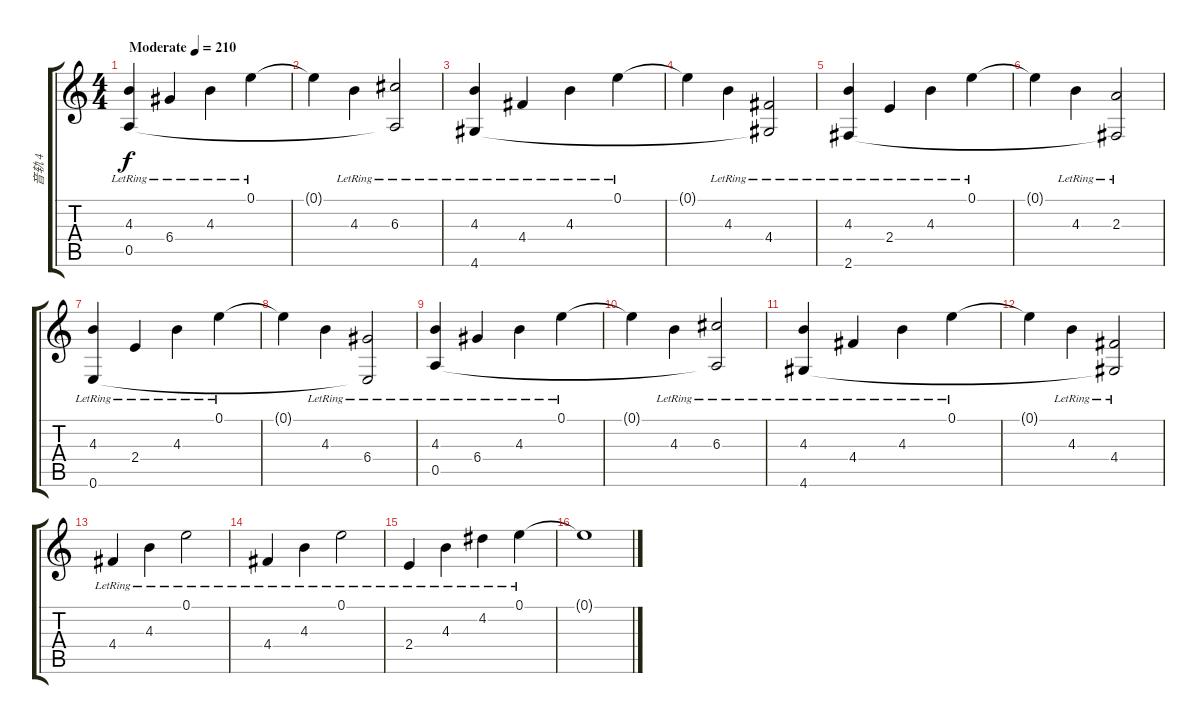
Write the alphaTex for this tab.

\track ("音轨 4" "音轨 4") {instrument overdrivenguitar}
\staff {score tabs}
\tuning (E4 B3 G3 D3 A2 E2) {hide}
\ts (4 4)
\tempo (210 "Moderate")
\clef g2
\ks c
(4.3{lr} 0.5{lr}).4{dy f instrument acousticguitarnylon} 6.4{lr}.4 4.3{lr}.4 0.1{lr}.4 |
0.1{t}.4 4.3{lr}.4 (6.3{lr} 0.5{t}).2 |
(4.3{lr} 4.6{lr}).4 4.4{lr}.4 4.3{lr}.4 0.1{lr}.4 |
0.1{t}.4 4.3{lr}.4 (4.4{lr} 4.6{t}).2 |
(4.3{lr} 2.6{lr}).4 2.4{lr}.4 4.3{lr}.4 0.1{lr}.4 |
0.1{t}.4 4.3{lr}.4 (2.3{lr} 2.6{t}).2 |
(4.3{lr} 0.6{lr}).4 2.4{lr}.4 4.3{lr}.4 0.1{lr}.4 |
0.1{t}.4 4.3{lr}.4 (6.4{lr} 0.6{t}).2 |
(4.3{lr} 0.5{lr}).4 6.4{lr}.4 4.3{lr}.4 0.1{lr}.4 |
0.1{t}.4 4.3{lr}.4 (6.3{lr} 0.5{t}).2 |
(4.3{lr} 4.6{lr}).4 4.4{lr}.4 4.3{lr}.4 0.1{lr}.4 |
0.1{t}.4 4.3{lr}.4 (4.4{lr} 4.6{t}).2 |
4.4{lr}.4 4.3{lr}.4 0.1{lr}.2 |
4.4{lr}.4 4.3{lr}.4 0.1{lr}.2 |
2.4{lr}.4 4.3{lr}.4 4.2{lr}.4 0.1{lr}.4 |
0.1{t}.1
